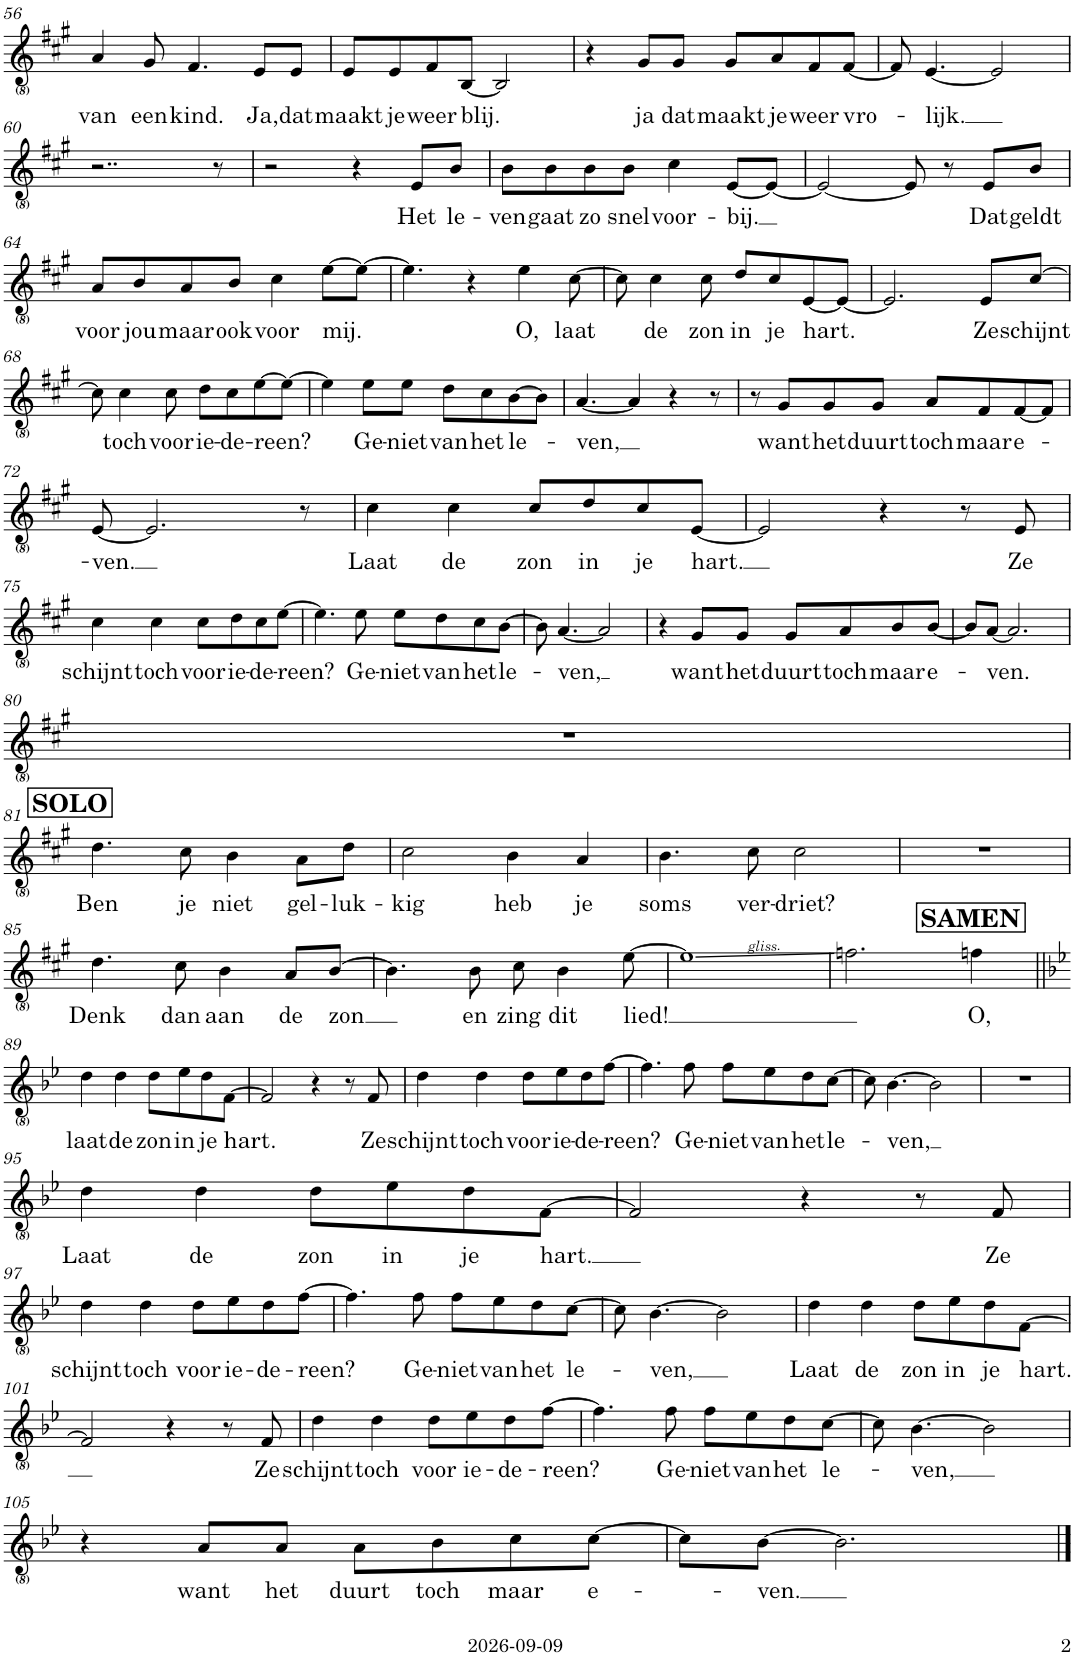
**kern	**text
*part1	*part1
*staff1	*staff1
*I"Voice	*
!!LO:PB:g=z
*clefG2	*
*k[f#c#g#]	*
*M4/4	*
=56	=56
!	!LO:LY:b
4a/	van
!	!LO:LY:b
8g#/	een
!	!LO:LY:b
4.f#/	kind.
!	!LO:LY:b
8e/L	Ja,
!	!LO:LY:b
8e/J	dat
=57	=57
!	!LO:LY:b
8e/L	maakt
!	!LO:LY:b
8e/	je
!	!LO:LY:b
8f#/	weer
!	!LO:LY:b
[8B/J	blij.
2B/]	.
=58	=58
4r	.
!	!LO:LY:b
8g#/L	ja
!	!LO:LY:b
8g#/J	dat
!	!LO:LY:b
8g#/L	maakt
!	!LO:LY:b
8a/	je
!	!LO:LY:b
8f#/	weer
!	!LO:LY:b
[8f#/J	vro-
=59	=59
8f#/]	.
!	!LO:LY:b
[4.e/	-lijk.
2e/]	.
!!LO:LB:g=z
=60	=60
2..r	.
8r	.
=61	=61
2r	.
4r	.
!	!LO:LY:b
8e/L	Het
!	!LO:LY:b
8b/J	le-
=62	=62
!	!LO:LY:b
8b\L	-ven
!	!LO:LY:b
8b\	gaat
!	!LO:LY:b
8b\	zo
!	!LO:LY:b
8b\J	snel
!	!LO:LY:b
4cc#\	voor-
!	!LO:LY:b
[8e/L	-bij.
8e/J_	.
=63	=63
2e/_	.
8e/]	.
8r	.
!	!LO:LY:b
8e/L	Dat
!	!LO:LY:b
8b/J	geldt
!!LO:LB:g=z
=64	=64
!	!LO:LY:b
8a/L	voor
!	!LO:LY:b
8b/	jou
!	!LO:LY:b
8a/	maar
!	!LO:LY:b
8b/J	ook
!	!LO:LY:b
4cc#\	voor
!	!LO:LY:b
[8ee\L	mij.
8ee\J_	.
=65	=65
4.ee\]	.
4r	.
!	!LO:LY:b
4ee\	O,
!	!LO:LY:b
[8cc#\	laat
=66	=66
8cc#\]	.
!	!LO:LY:b
4cc#\	de
!	!LO:LY:b
8cc#\	zon
!	!LO:LY:b
8dd/L	in
!	!LO:LY:b
8cc#/	je
!	!LO:LY:b
[8e/	hart.
8e/J_	.
=67	=67
2.e/]	.
!	!LO:LY:b
8e/L	Ze
!	!LO:LY:b
[8cc#/J	schijnt
!!LO:LB:g=z
=68	=68
8cc#\]	.
!	!LO:LY:b
4cc#\	toch
!	!LO:LY:b
8cc#\	voor
!	!LO:LY:b
8dd\L	ie-
!	!LO:LY:b
8cc#\	-de-
!	!LO:LY:b
[8ee\	-reen?
8ee\J_	.
=69	=69
4ee\]	.
!	!LO:LY:b
8ee\L	Ge-
!	!LO:LY:b
8ee\J	-niet
!	!LO:LY:b
8dd\L	van
!	!LO:LY:b
8cc#\	het
!	!LO:LY:b
[8b\	le-
8b\J]	.
=70	=70
!	!LO:LY:b
[4.a/	-ven,
4a/]	.
4r	.
8r	.
=71	=71
8r	.
!	!LO:LY:b
8g#/L	want
!	!LO:LY:b
8g#/	het
!	!LO:LY:b
8g#/J	duurt
!	!LO:LY:b
8a/L	toch
!	!LO:LY:b
8f#/	maar
!	!LO:LY:b
[8f#/	e-
8f#/J]	.
!!LO:LB:g=z
=72	=72
!	!LO:LY:b
[8e/	-ven.
2.e/]	.
8r	.
=73	=73
!	!LO:LY:b
4cc#\	Laat
!	!LO:LY:b
4cc#\	de
!	!LO:LY:b
8cc#/L	zon
!	!LO:LY:b
8dd/	in
!	!LO:LY:b
8cc#/	je
!	!LO:LY:b
[8e/J	hart.
=74	=74
2e/]	.
4r	.
8r	.
!	!LO:LY:b
8e/	Ze
!!LO:LB:g=z
=75	=75
!	!LO:LY:b
4cc#\	schijnt
!	!LO:LY:b
4cc#\	toch
!	!LO:LY:b
8cc#\L	voor
!	!LO:LY:b
8dd\	ie-
!	!LO:LY:b
8cc#\	-de-
!	!LO:LY:b
[8ee\J	-reen?
=76	=76
4.ee\]	.
!	!LO:LY:b
8ee\	Ge-
!	!LO:LY:b
8ee\L	-niet
!	!LO:LY:b
8dd\	van
!	!LO:LY:b
8cc#\	het
!	!LO:LY:b
[8b\J	le-
=77	=77
8b\]	.
!	!LO:LY:b
[4.a/	-ven,
2a/]	.
=78	=78
4r	.
!	!LO:LY:b
8g#/L	want
!	!LO:LY:b
8g#/J	het
!	!LO:LY:b
8g#/L	duurt
!	!LO:LY:b
8a/	toch
!	!LO:LY:b
8b/	maar
!	!LO:LY:b
[8b/J	e-
=79	=79
8b/L]	.
!	!LO:LY:b
[8a/J	-ven.
2.a/]	.
!!LO:LB:g=z
=80	=80
1r	.
!!LO:LB:g=z
!!LO:REH:place=s1:a:B:cj:fs=14:t=SOLO
=81	=81
!	!LO:LY:b
4.dd\	Ben
!	!LO:LY:b
8cc#\	je
!	!LO:LY:b
4b\	niet
!	!LO:LY:b
8a\L	gel-
!	!LO:LY:b
8dd\J	-luk-
=82	=82
!	!LO:LY:b
2cc#\	-kig
!	!LO:LY:b
4b\	heb
!	!LO:LY:b
4a/	je
=83	=83
!	!LO:LY:b
4.b\	soms
!	!LO:LY:b
8cc#\	ver-
!	!LO:LY:b
2cc#\	-driet?
=84	=84
1r	.
!!LO:LB:g=z
=85	=85
!	!LO:LY:b
4.dd\	Denk
!	!LO:LY:b
8cc#\	dan
!	!LO:LY:b
4b\	aan
!	!LO:LY:b
8a/L	de
!	!LO:LY:b
[8b/J	zon
=86	=86
4.b\]	.
!	!LO:LY:b
8b\	en
!	!LO:LY:b
8cc#\	zing
!	!LO:LY:b
4b\	dit
!	!LO:LY:b
[8ee\	lied!
=87	=87
1ee]	.
!!LO:REH:place=s1:a:B:cj:fs=14:t=SAMEN:qo=3
=88	=88
2.ffn\	.
!	!LO:LY:b
4ffn\	O,
!!LO:LB:g=z
=89||	=89||
*k[b-e-]	*
!	!LO:LY:b
4dd\	laat
!	!LO:LY:b
4dd\	de
!	!LO:LY:b
8dd\L	zon
!	!LO:LY:b
8ee-\	in
!	!LO:LY:b
8dd\	je
!	!LO:LY:b
[8f\J	hart.
=90	=90
2f/]	.
4r	.
8r	.
!	!LO:LY:b
8f/	Ze
=91	=91
!	!LO:LY:b
4dd\	schijnt
!	!LO:LY:b
4dd\	toch
!	!LO:LY:b
8dd\L	voor
!	!LO:LY:b
8ee-\	ie-
!	!LO:LY:b
8dd\	-de-
!	!LO:LY:b
[8ff\J	-reen?
=92	=92
4.ff\]	.
!	!LO:LY:b
8ff\	Ge-
!	!LO:LY:b
8ff\L	-niet
!	!LO:LY:b
8ee-\	van
!	!LO:LY:b
8dd\	het
!	!LO:LY:b
[8cc\J	le-
=93	=93
8cc\]	.
!	!LO:LY:b
[4.b-\	-ven,
2b-\]	.
=94	=94
1r	.
!!LO:LB:g=z
=95	=95
!	!LO:LY:b
4dd\	Laat
!	!LO:LY:b
4dd\	de
!	!LO:LY:b
8dd\L	zon
!	!LO:LY:b
8ee-\	in
!	!LO:LY:b
8dd\	je
!	!LO:LY:b
[8f\J	hart.
=96	=96
2f/]	.
4r	.
8r	.
!	!LO:LY:b
8f/	Ze
!!LO:LB:g=z
=97	=97
!	!LO:LY:b
4dd\	schijnt
!	!LO:LY:b
4dd\	toch
!	!LO:LY:b
8dd\L	voor
!	!LO:LY:b
8ee-\	ie-
!	!LO:LY:b
8dd\	-de-
!	!LO:LY:b
[8ff\J	-reen?
=98	=98
4.ff\]	.
!	!LO:LY:b
8ff\	Ge-
!	!LO:LY:b
8ff\L	-niet
!	!LO:LY:b
8ee-\	van
!	!LO:LY:b
8dd\	het
!	!LO:LY:b
[8cc\J	le-
=99	=99
8cc\]	.
!	!LO:LY:b
[4.b-\	-ven,
2b-\]	.
=100	=100
!	!LO:LY:b
4dd\	Laat
!	!LO:LY:b
4dd\	de
!	!LO:LY:b
8dd\L	zon
!	!LO:LY:b
8ee-\	in
!	!LO:LY:b
8dd\	je
!	!LO:LY:b
[8f\J	hart.
!!LO:LB:g=z
=101	=101
2f/]	.
4r	.
8r	.
!	!LO:LY:b
8f/	Ze
=102	=102
!	!LO:LY:b
4dd\	schijnt
!	!LO:LY:b
4dd\	toch
!	!LO:LY:b
8dd\L	voor
!	!LO:LY:b
8ee-\	ie-
!	!LO:LY:b
8dd\	-de-
!	!LO:LY:b
[8ff\J	-reen?
=103	=103
4.ff\]	.
!	!LO:LY:b
8ff\	Ge-
!	!LO:LY:b
8ff\L	-niet
!	!LO:LY:b
8ee-\	van
!	!LO:LY:b
8dd\	het
!	!LO:LY:b
[8cc\J	le-
=104	=104
8cc\]	.
!	!LO:LY:b
[4.b-\	-ven,
2b-\]	.
!!LO:LB:g=z
=105	=105
4r	.
!	!LO:LY:b
8a/L	want
!	!LO:LY:b
8a/J	het
!	!LO:LY:b
8a\L	duurt
!	!LO:LY:b
8b-\	toch
!	!LO:LY:b
8cc\	maar
!	!LO:LY:b
[8cc\J	e-
=106	=106
8cc\L]	.
!	!LO:LY:b
[8b-\J	-ven.
2.b-\]	.
==	==
*-	*-
